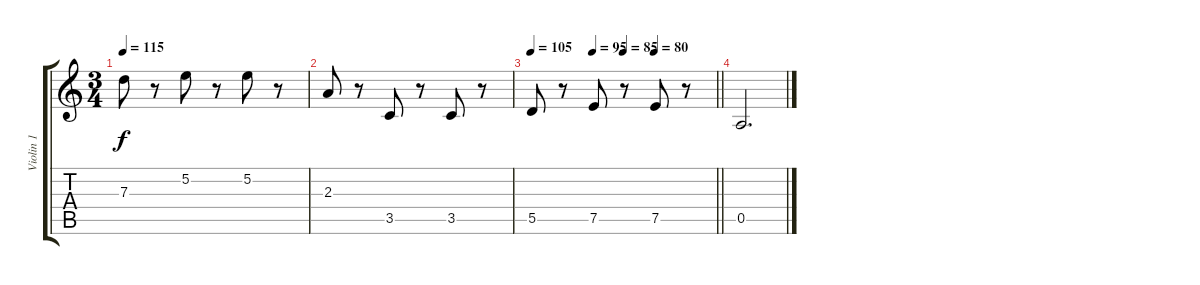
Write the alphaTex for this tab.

\track ("Violin 1" "Violin 1") {instrument overdrivenguitar}
\staff {score tabs}
\tuning (E4 B3 G3 D3 A2 E2) {hide}
\ts (3 4)
\tempo 115
\clef g2
\ks aminor
7.3.8{dy f} r.8 5.2.8 r.8 5.2.8 r.8 |
2.3.8 r.8 3.5.8 r.8 3.5.8 r.8 |
\tempo 105
\tempo (95 0.3333333333333333)
\tempo (85 0.5)
\tempo (80 0.6666666666666666)
\barLineRight lightlight
5.5.8 r.8 7.5.8 r.8 7.5.8 r.8 |
0.5.2{d}
